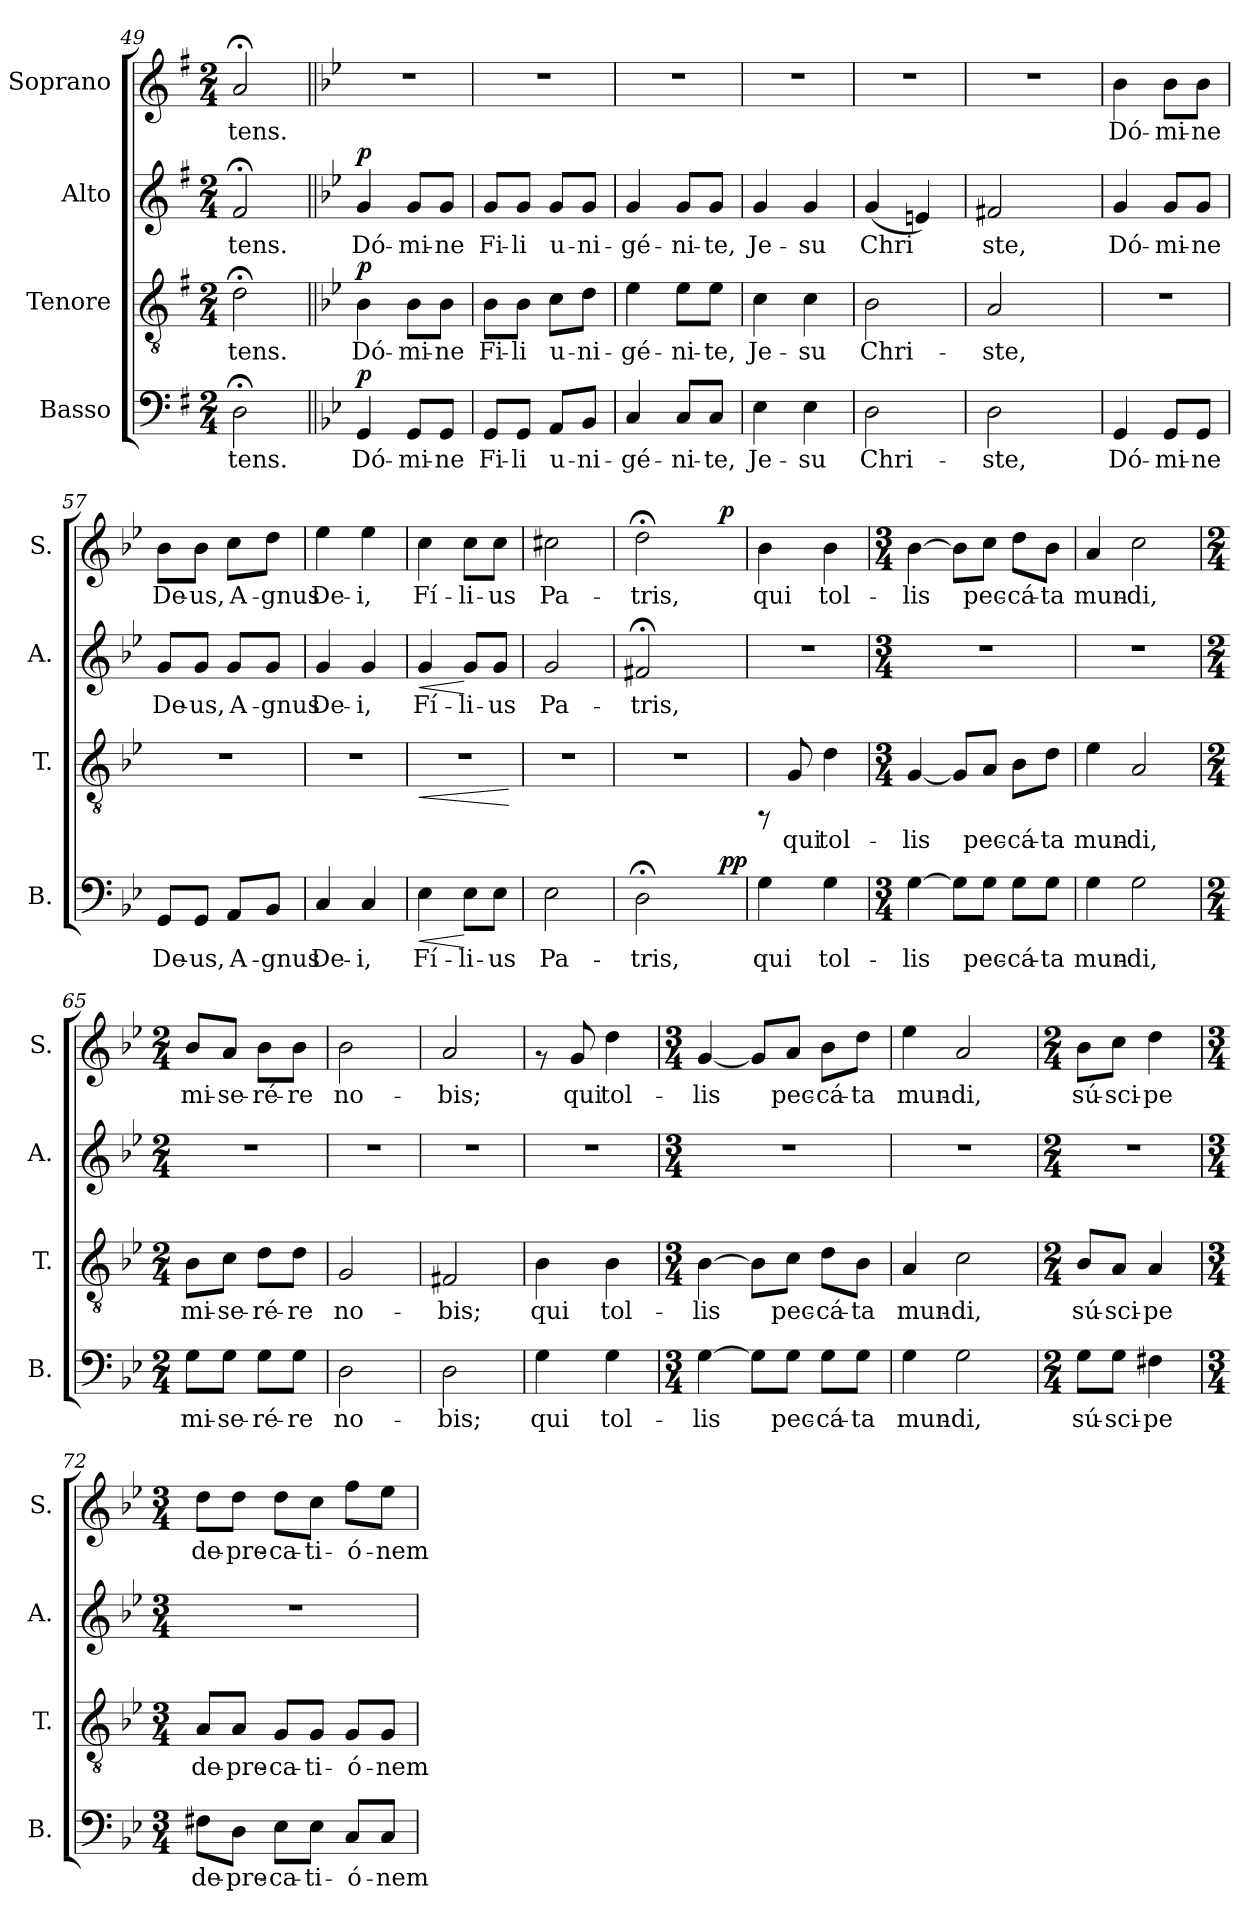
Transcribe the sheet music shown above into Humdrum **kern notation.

**kern	**text	**dynam	**kern	**text	**dynam	**kern	**text	**dynam	**kern	**text	**dynam
*part4	*part4	*part4	*part3	*part3	*part3	*part2	*part2	*part2	*part1	*part1	*part1
*staff4	*staff4	*staff4	*staff3	*staff3	*staff3	*staff2	*staff2	*staff2	*staff1	*staff1	*staff1
*I"Basso	*	*	*I"Tenore	*	*	*I"Alto	*	*	*I"Soprano	*	*
*I'B.	*	*	*I'T.	*	*	*I'A.	*	*	*I'S.	*	*
*clefF4	*	*	*clefGv2	*	*	*clefG2	*	*	*clefG2	*	*
*k[f#]	*	*	*k[f#]	*	*	*k[f#]	*	*	*k[f#]	*	*
*G:	*	*	*G:	*	*	*G:	*	*	*G:	*	*
*M2/4	*	*	*M2/4	*	*	*M2/4	*	*	*M2/4	*	*
=49	=49	=49	=49	=49	=49	=49	=49	=49	=49	=49	=49
!	!LO:LY:b:cj	!	!	!LO:LY:b:cj	!	!	!LO:LY:b:cj	!	!	!LO:LY:b:cj	!
2D;<\	-tens.	.	2d;<\	-tens.	.	2f#;</	-tens.	.	2a;</	-tens.	.
=50||	=50||	=50||	=50||	=50||	=50||	=50||	=50||	=50||	=50||	=50||	=50||
*k[b-e-]	*	*	*k[b-e-]	*	*	*k[b-e-]	*	*	*k[b-e-]	*	*
*B-:	*	*	*B-:	*	*	*B-:	*	*	*B-:	*	*
!	!LO:LY:b:cj	!LO:DY:b	!	!LO:LY:b:cj	!LO:DY:b	!	!LO:LY:b:cj	!LO:DY:b	!	!	!
4GG/	Dó-	p	4B-\	Dó-	p	4g/	Dó-	p	2r	.	.
!	!LO:LY:b:cj	!	!	!LO:LY:b:cj	!	!	!LO:LY:b:cj	!	!	!	!
8GG/L	-mi-	.	8B-\L	-mi-	.	8g/L	-mi-	.	.	.	.
!	!LO:LY:b:cj	!	!	!LO:LY:b:cj	!	!	!LO:LY:b:cj	!	!	!	!
8GG/J	-ne	.	8B-\J	-ne	.	8g/J	-ne	.	.	.	.
=51	=51	=51	=51	=51	=51	=51	=51	=51	=51	=51	=51
!	!LO:LY:b:cj	!	!	!LO:LY:b:cj	!	!	!LO:LY:b:cj	!	!	!	!
8GG/L	Fi-	.	8B-\L	Fi-	.	8g/L	Fi-	.	2r	.	.
!	!LO:LY:b:cj	!	!	!LO:LY:b:cj	!	!	!LO:LY:b:cj	!	!	!	!
8GG/J	-li	.	8B-\J	-li	.	8g/J	-li	.	.	.	.
!	!LO:LY:b:cj	!	!	!LO:LY:b:cj	!	!	!LO:LY:b:cj	!	!	!	!
8AA/L	u-	.	8c\L	u-	.	8g/L	u-	.	.	.	.
!	!LO:LY:b:cj	!	!	!LO:LY:b:cj	!	!	!LO:LY:b:cj	!	!	!	!
8BB-/J	-ni-	.	8d\J	-ni-	.	8g/J	-ni-	.	.	.	.
!!LO:PB:g=z
=52	=52	=52	=52	=52	=52	=52	=52	=52	=52	=52	=52
!	!LO:LY:b:cj	!	!	!LO:LY:b:cj	!	!	!LO:LY:b:cj	!	!	!	!
4C/	-gé-	.	4e-\	-gé-	.	4g/	-gé-	.	2r	.	.
!	!LO:LY:b:cj	!	!	!LO:LY:b:cj	!	!	!LO:LY:b:cj	!	!	!	!
8C/L	-ni-	.	8e-\L	-ni-	.	8g/L	-ni-	.	.	.	.
!	!LO:LY:b:cj	!	!	!LO:LY:b:cj	!	!	!LO:LY:b:cj	!	!	!	!
8C/J	-te,	.	8e-\J	-te,	.	8g/J	-te,	.	.	.	.
=53	=53	=53	=53	=53	=53	=53	=53	=53	=53	=53	=53
!	!LO:LY:b:cj	!	!	!LO:LY:b:cj	!	!	!LO:LY:b:cj	!	!	!	!
4E-\	Je-	.	4c\	Je-	.	4g/	Je-	.	2r	.	.
!	!LO:LY:b:cj	!	!	!LO:LY:b:cj	!	!	!LO:LY:b:cj	!	!	!	!
4E-\	-su	.	4c\	-su	.	4g/	-su	.	.	.	.
=54	=54	=54	=54	=54	=54	=54	=54	=54	=54	=54	=54
!	!LO:LY:b:cj	!	!	!LO:LY:b:cj	!	!	!LO:LY:b:cj	!	!	!	!
2D\	Chri-	.	2B-\	Chri-	.	(<4g/	Chri-	.	2r	.	.
!	!	!	!	!	!	!	!LO:LY:b:cj	!	!	!	!
.	.	.	.	.	.	4en/)	--	.	.	.	.
=55	=55	=55	=55	=55	=55	=55	=55	=55	=55	=55	=55
!	!LO:LY:b:cj	!	!	!LO:LY:b:cj	!	!	!LO:LY:b:cj	!	!	!	!
2D\	-ste,	.	2A/	-ste,	.	2f#X/	-ste,	.	2r	.	.
=56	=56	=56	=56	=56	=56	=56	=56	=56	=56	=56	=56
!	!LO:LY:b:cj	!	!	!	!	!	!LO:LY:b:cj	!	!	!LO:LY:b:cj	!
4GG/	Dó-	.	2r	.	.	4g/	Dó-	.	4b-\	Dó-	.
!	!LO:LY:b:cj	!	!	!	!	!	!LO:LY:b:cj	!	!	!LO:LY:b:cj	!
8GG/L	-mi-	.	.	.	.	8g/L	-mi-	.	8b-\L	-mi-	.
!	!LO:LY:b:cj	!	!	!	!	!	!LO:LY:b:cj	!	!	!LO:LY:b:cj	!
8GG/J	-ne	.	.	.	.	8g/J	-ne	.	8b-\J	-ne	.
=57	=57	=57	=57	=57	=57	=57	=57	=57	=57	=57	=57
!	!LO:LY:b:cj	!	!	!	!	!	!LO:LY:b:cj	!	!	!LO:LY:b:cj	!
8GG/L	De-	.	2r	.	.	8g/L	De-	.	8b-\L	De-	.
!	!LO:LY:b:cj	!	!	!	!	!	!LO:LY:b:cj	!	!	!LO:LY:b:cj	!
8GG/J	-us,	.	.	.	.	8g/J	-us,	.	8b-\J	-us,	.
!	!LO:LY:b:cj	!	!	!	!	!	!LO:LY:b:cj	!	!	!LO:LY:b:cj	!
8AA/L	A-	.	.	.	.	8g/L	A-	.	8cc\L	A-	.
!	!LO:LY:b:cj	!	!	!	!	!	!LO:LY:b:cj	!	!	!LO:LY:b:cj	!
8BB-/J	-gnus	.	.	.	.	8g/J	-gnus	.	8dd\J	-gnus	.
=58	=58	=58	=58	=58	=58	=58	=58	=58	=58	=58	=58
!	!LO:LY:b:cj	!	!	!	!	!	!LO:LY:b:cj	!	!	!LO:LY:b:cj	!
4C/	De-	.	2r	.	.	4g/	De-	.	4ee-\	De-	.
!	!LO:LY:b:cj	!	!	!	!	!	!LO:LY:b:cj	!	!	!LO:LY:b:cj	!
4C/	-i,	.	.	.	.	4g/	-i,	.	4ee-\	-i,	.
!!LO:PB:g=z
=59	=59	=59	=59	=59	=59	=59	=59	=59	=59	=59	=59
!	!LO:LY:b:cj	!LO:HP:b	!	!	!LO:HP:b	!	!LO:LY:b:cj	!LO:HP:b	!	!LO:LY:b:cj	!
4E-\	Fí-	<	2r	.	<	4g/	Fí-	<	4cc\	Fí-	.
!	!LO:LY:b:cj	!	!	!	!	!	!LO:LY:b:cj	!	!	!LO:LY:b:cj	!
8E-\L	-li-	[	.	.	.	8g/L	-li-	[	8cc\L	-li-	.
!	!LO:LY:b:cj	!	!	!	!	!	!LO:LY:b:cj	!	!	!LO:LY:b:cj	!
8E-\J	-us	.	.	.	.	8g/J	-us	.	8cc\J	-us	.
.	.	.	.	.	[	.	.	.	.	.	.
=60	=60	=60	=60	=60	=60	=60	=60	=60	=60	=60	=60
!	!LO:LY:b:cj	!	!	!	!	!	!LO:LY:b:cj	!	!	!LO:LY:b:cj	!
2E-\	Pa-	.	2r	.	.	2g/	Pa-	.	2cc#X\	Pa-	.
=61	=61	=61	=61	=61	=61	=61	=61	=61	=61	=61	=61
!	!LO:LY:b:cj	!	!	!	!	!	!LO:LY:b:cj	!	!	!LO:LY:b:cj	!
*^	*	*	*	*	*	*	*	*	*^	*	*
2D;<\	4ryy	-tris,	.	2r	.	.	2f#X;</	-tris,	.	2dd;<\	4ryy	-tris,	.
.	8ryy	.	.	.	.	.	.	.	.	.	8ryy	.	.
.	64ryy	.	.	.	.	.	.	.	.	.	64ryy	.	.
!	!	!	!LO:DY:a	!	!	!	!	!	!	!	!	!	!
!	!	!	!LO:DY:n=1:b	!	!	!	!	!	!	!	!	!	!LO:DY:b
.	16..ryy	.	p p	.	.	.	.	.	.	.	16..ryy	.	p
=62	=62	=62	=62	=62	=62	=62	=62	=62	=62	=62	=62	=62	=62
!	!	!LO:LY:b:cj	!	!	!	!	!	!	!	!	!	!LO:LY:b:cj	!
*v	*v	*	*	*	*	*	*	*	*	*v	*v	*	*
4G\	qui	.	8rFF	.	.	2r	.	.	4b-\	qui	.
!	!	!	!	!LO:LY:b:cj	!	!	!	!	!	!	!
.	.	.	8G/	qui	.	.	.	.	.	.	.
!	!LO:LY:b:cj	!	!	!LO:LY:b:cj	!	!	!	!	!	!LO:LY:b:cj	!
4G\	tol-	.	4d\	tol-	.	.	.	.	4b-\	tol-	.
=63	=63	=63	=63	=63	=63	=63	=63	=63	=63	=63	=63
*M3/4	*	*	*M3/4	*	*	*M3/4	*	*	*M3/4	*	*
!	!LO:LY:b:cj	!	!	!LO:LY:b:cj	!	!	!	!	!	!LO:LY:b:cj	!
[>4G\	-lis	.	[<4G/	-lis	.	2.r	.	.	[>4b-\	-lis	.
!	!LO:LY:b:cj	!	!	!LO:LY:b:cj	!	!	!	!	!	!LO:LY:b:cj	!
8G\L]	.	.	8G/L]	.	.	.	.	.	8b-\L]	.	.
!	!LO:LY:b:cj	!	!	!LO:LY:b:cj	!	!	!	!	!	!LO:LY:b:cj	!
8G\J	pec-	.	8A/J	pec-	.	.	.	.	8cc\J	pec-	.
!	!LO:LY:b:cj	!	!	!LO:LY:b:cj	!	!	!	!	!	!LO:LY:b:cj	!
8G\L	-cá-	.	8B-\L	-cá-	.	.	.	.	8dd\L	-cá-	.
!	!LO:LY:b:cj	!	!	!LO:LY:b:cj	!	!	!	!	!	!LO:LY:b:cj	!
8G\J	-ta	.	8d\J	-ta	.	.	.	.	8b-\J	-ta	.
=64	=64	=64	=64	=64	=64	=64	=64	=64	=64	=64	=64
!	!LO:LY:b:cj	!	!	!LO:LY:b:cj	!	!	!	!	!	!LO:LY:b:cj	!
4G\	mun-	.	4e-\	mun-	.	2.r	.	.	4a/	mun-	.
!	!LO:LY:b:cj	!	!	!LO:LY:b:cj	!	!	!	!	!	!LO:LY:b:cj	!
2G\	-di,	.	2A/	-di,	.	.	.	.	2cc\	-di,	.
=65	=65	=65	=65	=65	=65	=65	=65	=65	=65	=65	=65
*M2/4	*	*	*M2/4	*	*	*M2/4	*	*	*M2/4	*	*
!	!LO:LY:b:cj	!	!	!LO:LY:b:cj	!	!	!	!	!	!LO:LY:b:cj	!
8G\L	mi-	.	8B-\L	mi-	.	2r	.	.	8b-/L	mi-	.
!	!LO:LY:b:cj	!	!	!LO:LY:b:cj	!	!	!	!	!	!LO:LY:b:cj	!
8G\J	-se-	.	8c\J	-se-	.	.	.	.	8a/J	-se-	.
!	!LO:LY:b:cj	!	!	!LO:LY:b:cj	!	!	!	!	!	!LO:LY:b:cj	!
8G\L	-ré-	.	8d\L	-ré-	.	.	.	.	8b-\L	-ré-	.
!	!LO:LY:b:cj	!	!	!LO:LY:b:cj	!	!	!	!	!	!LO:LY:b:cj	!
8G\J	-re	.	8d\J	-re	.	.	.	.	8b-\J	-re	.
!!LO:LB:g=z
=66	=66	=66	=66	=66	=66	=66	=66	=66	=66	=66	=66
!	!LO:LY:b:cj	!	!	!LO:LY:b:cj	!	!	!	!	!	!LO:LY:b:cj	!
2D\	no-	.	2G/	no-	.	2r	.	.	2b-\	no-	.
=67	=67	=67	=67	=67	=67	=67	=67	=67	=67	=67	=67
!	!LO:LY:b:cj	!	!	!LO:LY:b:cj	!	!	!	!	!	!LO:LY:b:cj	!
2D\	-bis;	.	2F#X/	-bis;	.	2r	.	.	2a/	-bis;	.
=68	=68	=68	=68	=68	=68	=68	=68	=68	=68	=68	=68
!	!LO:LY:b:cj	!	!	!LO:LY:b:cj	!	!	!	!	!	!	!
4G\	qui	.	4B-\	qui	.	2r	.	.	8rf	.	.
!	!	!	!	!	!	!	!	!	!	!LO:LY:b:cj	!
.	.	.	.	.	.	.	.	.	8g/	qui	.
!	!LO:LY:b:cj	!	!	!LO:LY:b:cj	!	!	!	!	!	!LO:LY:b:cj	!
4G\	tol-	.	4B-\	tol-	.	.	.	.	4dd\	tol-	.
=69	=69	=69	=69	=69	=69	=69	=69	=69	=69	=69	=69
*M3/4	*	*	*M3/4	*	*	*M3/4	*	*	*M3/4	*	*
!	!LO:LY:b:cj	!	!	!LO:LY:b:cj	!	!	!	!	!	!LO:LY:b:cj	!
[>4G\	-lis	.	[>4B-\	-lis	.	2.r	.	.	[<4g/	-lis	.
!	!LO:LY:b:cj	!	!	!LO:LY:b:cj	!	!	!	!	!	!LO:LY:b:cj	!
8G\L]	.	.	8B-\L]	.	.	.	.	.	8g/L]	.	.
!	!LO:LY:b:cj	!	!	!LO:LY:b:cj	!	!	!	!	!	!LO:LY:b:cj	!
8G\J	pec-	.	8c\J	pec-	.	.	.	.	8a/J	pec-	.
!	!LO:LY:b:cj	!	!	!LO:LY:b:cj	!	!	!	!	!	!LO:LY:b:cj	!
8G\L	-cá-	.	8d\L	-cá-	.	.	.	.	8b-\L	-cá-	.
!	!LO:LY:b:cj	!	!	!LO:LY:b:cj	!	!	!	!	!	!LO:LY:b:cj	!
8G\J	-ta	.	8B-\J	-ta	.	.	.	.	8dd\J	-ta	.
=70	=70	=70	=70	=70	=70	=70	=70	=70	=70	=70	=70
!	!LO:LY:b:cj	!	!	!LO:LY:b:cj	!	!	!	!	!	!LO:LY:b:cj	!
4G\	mun-	.	4A/	mun-	.	2.r	.	.	4ee-\	mun-	.
!	!LO:LY:b:cj	!	!	!LO:LY:b:cj	!	!	!	!	!	!LO:LY:b:cj	!
2G\	-di,	.	2c\	-di,	.	.	.	.	2a/	-di,	.
=71	=71	=71	=71	=71	=71	=71	=71	=71	=71	=71	=71
*M2/4	*	*	*M2/4	*	*	*M2/4	*	*	*M2/4	*	*
!	!LO:LY:b:cj	!	!	!LO:LY:b:cj	!	!	!	!	!	!LO:LY:b:cj	!
8G\L	sú-	.	8B-/L	sú-	.	2r	.	.	8b-\L	sú-	.
!	!LO:LY:b:cj	!	!	!LO:LY:b:cj	!	!	!	!	!	!LO:LY:b:cj	!
8G\J	-sci-	.	8A/J	-sci-	.	.	.	.	8cc\J	-sci-	.
!	!LO:LY:b:cj	!	!	!LO:LY:b:cj	!	!	!	!	!	!LO:LY:b:cj	!
4F#X\	-pe	.	4A/	-pe	.	.	.	.	4dd\	-pe	.
=72	=72	=72	=72	=72	=72	=72	=72	=72	=72	=72	=72
*M3/4	*	*	*M3/4	*	*	*M3/4	*	*	*M3/4	*	*
!	!LO:LY:b:cj	!	!	!LO:LY:b:cj	!	!	!	!	!	!LO:LY:b:cj	!
8F#X\L	de-	.	8A/L	de-	.	2.r	.	.	8dd\L	de-	.
!	!LO:LY:b:cj	!	!	!LO:LY:b:cj	!	!	!	!	!	!LO:LY:b:cj	!
8D\J	-pre-	.	8A/J	-pre-	.	.	.	.	8dd\J	-pre-	.
!	!LO:LY:b:cj	!	!	!LO:LY:b:cj	!	!	!	!	!	!LO:LY:b:cj	!
8E-\L	-ca-	.	8G/L	-ca-	.	.	.	.	8dd\L	-ca-	.
!	!LO:LY:b:cj	!	!	!LO:LY:b:cj	!	!	!	!	!	!LO:LY:b:cj	!
8E-\J	-ti-	.	8G/J	-ti-	.	.	.	.	8cc\J	-ti-	.
!	!LO:LY:b:cj	!	!	!LO:LY:b:cj	!	!	!	!	!	!LO:LY:b:cj	!
8C/L	-ó-	.	8G/L	-ó-	.	.	.	.	8ff\L	-ó-	.
!	!LO:LY:b:cj	!	!	!LO:LY:b:cj	!	!	!	!	!	!LO:LY:b:cj	!
8C/J	-nem	.	8G/J	-nem	.	.	.	.	8ee-\J	-nem	.
=	=	=	=	=	=	=	=	=	=	=	=
*-	*-	*-	*-	*-	*-	*-	*-	*-	*-	*-	*-
